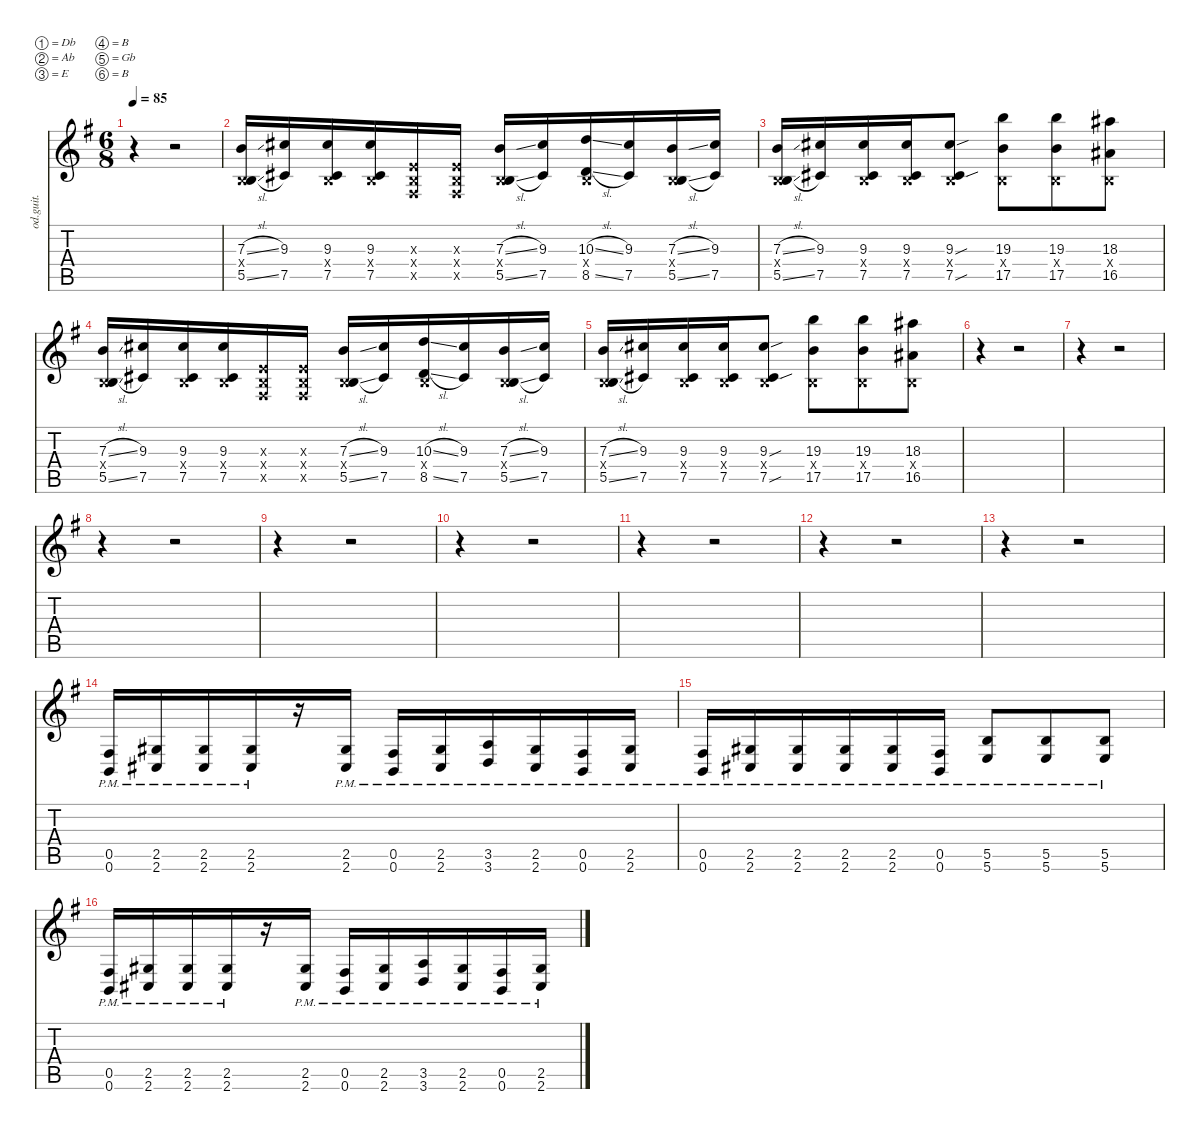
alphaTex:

\defaultSystemsLayout 4
\hideDynamics
\bracketExtendMode nobrackets
\otherSystemsTrackNameOrientation horizontal
\track ("Guitar 2" "od.guit.") {instrument overdrivenguitar}
\staff {score tabs}
\tuning (Db4 Ab3 E3 B2 Gb2 B1)
\ts (6 8)
\tempo 85
\clef g2
\ks eminor
r.4{dy f instrument overdrivenguitar} r.2 |
(7.3{sl acc forcenatural} 0.4{x acc forcenatural} 5.5{sl acc forcenatural}).16 (9.3{acc #} 7.5{acc #}).16 (9.3{acc #} 0.4{x acc forcenatural} 7.5{acc #}).16 (9.3{acc #} 0.4{x acc forcenatural} 7.5{acc #}).16 (0.3{x acc forcenatural} 0.4{x acc forcenatural} 0.5{x acc #}).16 (0.3{x acc forcenatural} 0.4{x acc forcenatural} 0.5{x acc #}).16 (7.3{sl acc forcenatural} 0.4{x acc forcenatural} 5.5{sl acc forcenatural}).16 (9.3{acc #} 7.5{acc #}).16 (10.3{sl acc forcenatural} 0.4{x acc forcenatural} 8.5{sl acc forcenatural}).16 (9.3{acc #} 7.5{acc #}).16 (7.3{sl acc forcenatural} 0.4{x acc forcenatural} 5.5{sl acc forcenatural}).16 (9.3{acc #} 7.5{acc #}).16 |
(7.3{sl acc forcenatural} 0.4{x acc forcenatural} 5.5{sl acc forcenatural}).16 (9.3{acc #} 7.5{acc #}).16 (9.3{acc #} 0.4{x acc forcenatural} 7.5{acc #}).16 (9.3{acc #} 0.4{x acc forcenatural} 7.5{acc #}).16 (9.3{sou acc #} 0.4{x acc forcenatural} 7.5{sou acc #}).8 (19.3{acc forcenatural} 0.4{x acc forcenatural} 17.5{acc forcenatural}).8 (19.3{acc forcenatural} 0.4{x acc forcenatural} 17.5{acc forcenatural}).8 (18.3{acc #} 0.4{x acc forcenatural} 16.5{acc #}).8 |
(7.3{sl acc forcenatural} 0.4{x acc forcenatural} 5.5{sl acc forcenatural}).16 (9.3{acc #} 7.5{acc #}).16 (9.3{acc #} 0.4{x acc forcenatural} 7.5{acc #}).16 (9.3{acc #} 0.4{x acc forcenatural} 7.5{acc #}).16 (0.3{x acc forcenatural} 0.4{x acc forcenatural} 0.5{x acc #}).16 (0.3{x acc forcenatural} 0.4{x acc forcenatural} 0.5{x acc #}).16 (7.3{sl acc forcenatural} 0.4{x acc forcenatural} 5.5{sl acc forcenatural}).16 (9.3{acc #} 7.5{acc #}).16 (10.3{sl acc forcenatural} 0.4{x acc forcenatural} 8.5{sl acc forcenatural}).16 (9.3{acc #} 7.5{acc #}).16 (7.3{sl acc forcenatural} 0.4{x acc forcenatural} 5.5{sl acc forcenatural}).16 (9.3{acc #} 7.5{acc #}).16 |
(7.3{sl acc forcenatural} 0.4{x acc forcenatural} 5.5{sl acc forcenatural}).16 (9.3{acc #} 7.5{acc #}).16 (9.3{acc #} 0.4{x acc forcenatural} 7.5{acc #}).16 (9.3{acc #} 0.4{x acc forcenatural} 7.5{acc #}).16 (9.3{sou acc #} 0.4{x acc forcenatural} 7.5{sou acc #}).8 (19.3{acc forcenatural} 0.4{x acc forcenatural} 17.5{acc forcenatural}).8 (19.3{acc forcenatural} 0.4{x acc forcenatural} 17.5{acc forcenatural}).8 (18.3{acc #} 0.4{x acc forcenatural} 16.5{acc #}).8 |
r.4 r.2 |
r.4 r.2 |
r.4 r.2 |
r.4 r.2 |
r.4 r.2 |
r.4 r.2 |
r.4 r.2 |
r.4 r.2 |
(0.5{pm acc #} 0.6{pm acc forcenatural}).16 (2.5{pm acc #} 2.6{pm acc #}).16 (2.5{pm acc #} 2.6{pm acc #}).16 (2.5{pm acc #} 2.6{pm acc #}).16 r.16 (2.5{pm acc #} 2.6{pm acc #}).16 (0.5{pm acc #} 0.6{pm acc forcenatural}).16 (2.5{pm acc #} 2.6{pm acc #}).16 (3.5{pm acc forcenatural} 3.6{pm acc forcenatural}).16 (2.5{pm acc #} 2.6{pm acc #}).16 (0.5{pm acc #} 0.6{pm acc forcenatural}).16 (2.5{pm acc #} 2.6{pm acc #}).16 |
(0.5{pm acc #} 0.6{pm acc forcenatural}).16 (2.5{pm acc #} 2.6{pm acc #}).16 (2.5{pm acc #} 2.6{pm acc #}).16 (2.5{pm acc #} 2.6{pm acc #}).16 (2.5{pm acc #} 2.6{pm acc #}).16 (0.5{pm acc #} 0.6{pm acc forcenatural}).16 (5.5{pm acc forcenatural} 5.6{pm acc forcenatural}).8 (5.5{pm acc forcenatural} 5.6{pm acc forcenatural}).8 (5.5{pm acc forcenatural} 5.6{pm acc forcenatural}).8 |
(0.5{pm acc #} 0.6{pm acc forcenatural}).16 (2.5{pm acc #} 2.6{pm acc #}).16 (2.5{pm acc #} 2.6{pm acc #}).16 (2.5{pm acc #} 2.6{pm acc #}).16 r.16 (2.5{pm acc #} 2.6{pm acc #}).16 (0.5{pm acc #} 0.6{pm acc forcenatural}).16 (2.5{pm acc #} 2.6{pm acc #}).16 (3.5{pm acc forcenatural} 3.6{pm acc forcenatural}).16 (2.5{pm acc #} 2.6{pm acc #}).16 (0.5{pm acc #} 0.6{pm acc forcenatural}).16 (2.5{pm acc #} 2.6{pm acc #}).16
